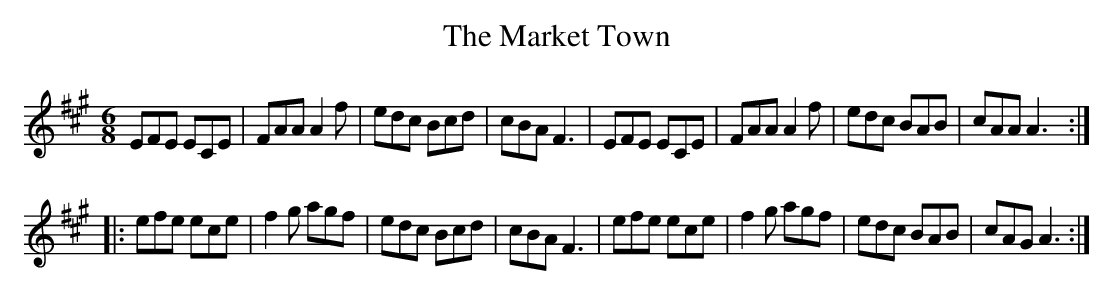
X:1
T:The Market Town
M:6/8
L:1/8
K:A
EFE ECE | FAA A2f | edc Bcd | cBA F3 | EFE ECE | FAA A2f | edc BAB | cAA A3 ::
efe ece | f2g agf | edc Bcd | cBA F3 | efe ece | f2g agf | edc BAB | cAG A3 :|
